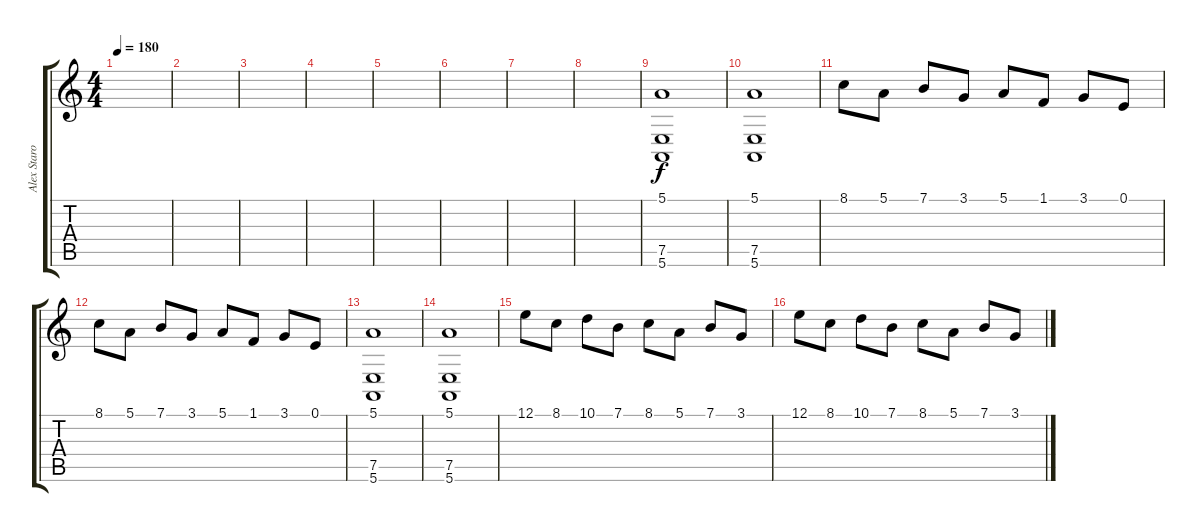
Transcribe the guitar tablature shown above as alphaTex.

\track ("Alex Staropoli" "Alex Staro") {instrument harpsichord}
\staff {score tabs}
\tuning (E4 B3 G3 D3 A2 E2) {hide}
\ts (4 4)
\tempo 180
\clef g2
\ks c
|
|
|
|
|
|
|
|
(5.1 7.5 5.6).1{instrument harpsichord} |
(5.1 7.5 5.6).1 |
8.1.8 5.1.8 7.1.8 3.1.8 5.1.8 1.1.8 3.1.8 0.1.8 |
8.1.8 5.1.8 7.1.8 3.1.8 5.1.8 1.1.8 3.1.8 0.1.8 |
(5.1 7.5 5.6).1 |
(5.1 7.5 5.6).1 |
12.1.8 8.1.8 10.1.8 7.1.8 8.1.8 5.1.8 7.1.8 3.1.8 |
12.1.8 8.1.8 10.1.8 7.1.8 8.1.8 5.1.8 7.1.8 3.1.8
